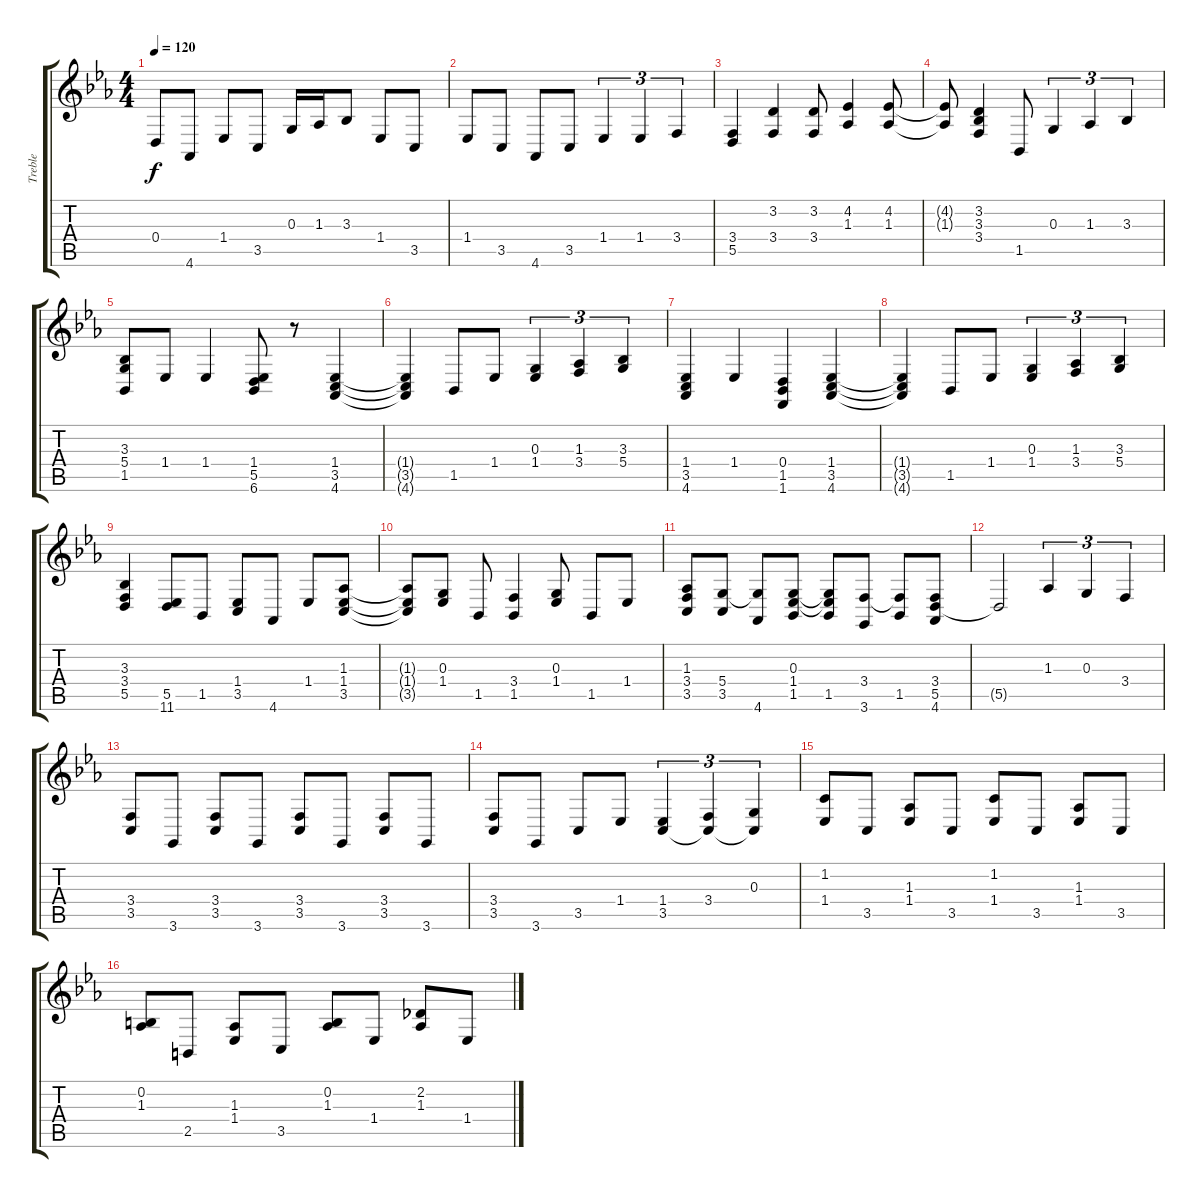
\track ("Treble" "Treble") {instrument acousticgrandpiano}
\staff {score tabs}
\tuning (E4 B3 G3 D3 A2 E2) {hide}
\ts (4 4)
\tempo 120
\clef g2
\ks eb
0.4.8{dy f} 4.6.8 1.4.8 3.5.8 0.3.16 1.3.16 3.3.8 1.4.8 3.5.8 |
1.4.8 3.5.8 4.6.8 3.5.8 1.4.4{tu (3 2)} 1.4.4{tu (3 2)} 3.4.4{tu (3 2)} |
(3.4 5.5).4 (3.2 3.4).4 (3.2 3.4).8 (4.2 1.3).4 (4.2 1.3).8 |
(4.2{t} 1.3{t}).8 (3.2 3.3 3.4).4 1.5.8 0.3.4{tu (3 2)} 1.3.4{tu (3 2)} 3.3.4{tu (3 2)} |
(3.3 5.4 1.5).8 1.4.8 1.4.4 (1.4 5.5 6.6).8 r.8 (1.4 3.5 4.6).4 |
(1.4{t} 3.5{t} 4.6{t}).4 1.5.8 1.4.8 (0.3 1.4).4{tu (3 2)} (1.3 3.4).4{tu (3 2)} (3.3 5.4).4{tu (3 2)} |
(1.4 3.5 4.6).4 1.4.4 (0.4 1.5 1.6).4 (1.4 3.5 4.6).4 |
(1.4{t} 3.5{t} 4.6{t}).4 1.5.8 1.4.8 (0.3 1.4).4{tu (3 2)} (1.3 3.4).4{tu (3 2)} (3.3 5.4).4{tu (3 2)} |
(3.3 3.4 5.5).4 (5.5 11.6).8 1.5.8 (1.4 3.5).8 4.6.8 1.4.8 (1.3 1.4 3.5).8 |
(1.3{t} 1.4{t} 3.5{t}).8 (0.3 1.4).8 1.5.8 (3.4 1.5).4 (0.3 1.4).8 1.5.8 1.4.8 |
(1.3 3.4 3.5).8 (5.4 3.5).8 (5.4{t} 4.6).8 (0.3 1.4 1.5).8 (0.3{t} 1.4{t} 1.5).8 (3.4 3.6).8 (3.4{t} 1.5).8 (3.4 5.5 4.6).8 |
5.5{t}.2 1.3.4{tu (3 2)} 0.3.4{tu (3 2)} 3.4.4{tu (3 2)} |
(3.4 3.5).8 3.6.8 (3.4 3.5).8 3.6.8 (3.4 3.5).8 3.6.8 (3.4 3.5).8 3.6.8 |
(3.4 3.5).8 3.6.8 3.5.8 1.4.8 (1.4 3.5).4{tu (3 2)} (3.4 3.5{t}).4{tu (3 2)} (0.3 3.5{t}).4{tu (3 2)} |
(1.2 1.4).8 3.5.8 (1.3 1.4).8 3.5.8 (1.2 1.4).8 3.5.8 (1.3 1.4).8 3.5.8 |
(0.2 1.3).8 2.5.8 (1.3 1.4).8 3.5.8 (0.2 1.3).8 1.4.8 (2.2 1.3).8 1.4.8
